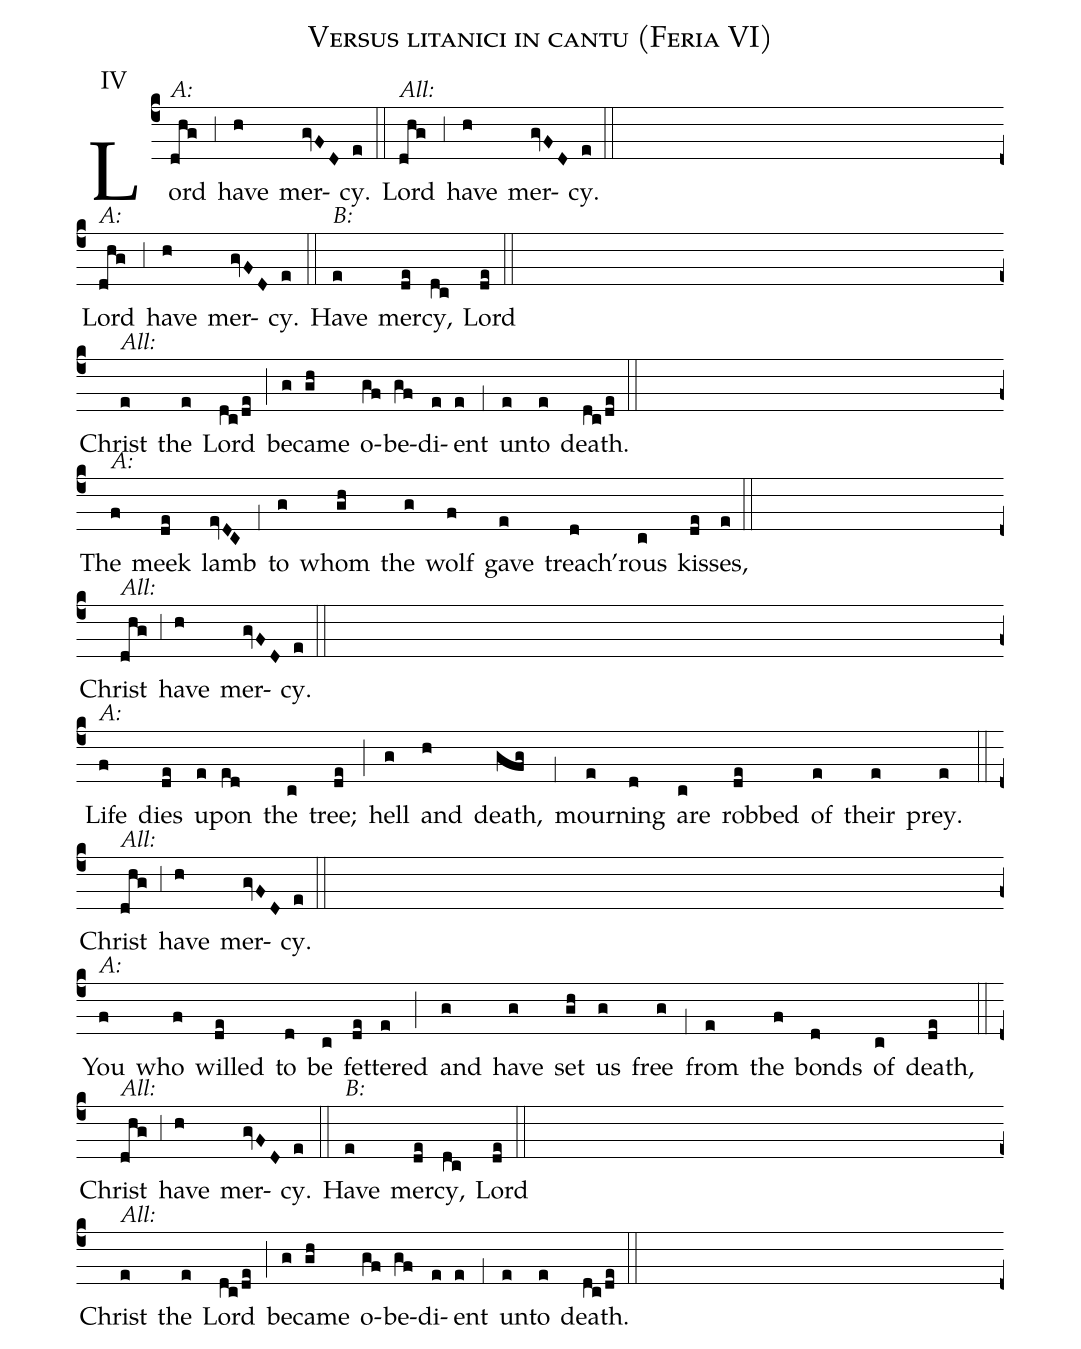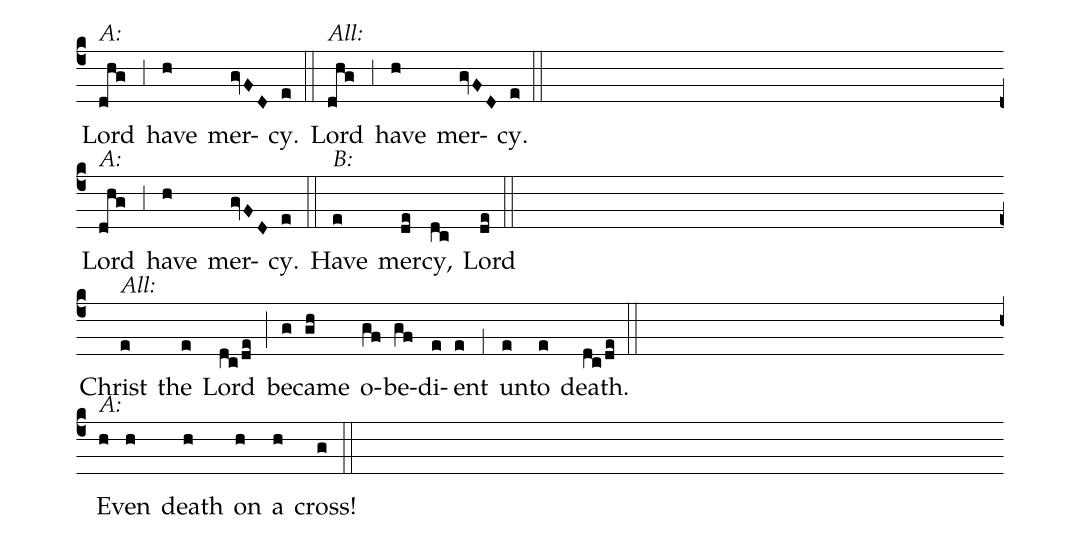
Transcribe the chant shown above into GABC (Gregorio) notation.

name:Versus litanici in cantu (Feria VI);
office-part:Varia;
mode:4;
annotation:IV;
%%
initial-style: 1;
centering-scheme: english;
%%
(c4)Lord<alt>A:</alt>(dhg) (;3) have(h) mer(gvFD)cy.(e) (::)

Lord<alt>All:</alt>(dhg) (;3) have(h) mer(gvFD)cy.(e) (::) (Z)

Lord<alt>A:</alt>(dhg) (;3) have(h) mer(gvFD)cy.(e) (::)

Have<alt>B:</alt>(e) mer(de)cy,(dc) Lord(de) (::) (Z)

Christ<alt>All:</alt>(e) the(e) Lord(dc/de) (;) be(g)came(gh) o(gf)be(gf)di(e)ent(e) (,1) un(e)to(e) death.(dc/de) (::) (Z)

The<alt>A:</alt>(f) meek(de) lamb(evDC) (,1) to(g) whom(gh) the(g) wolf(f) gave(e) treach'(d)rous(c) kiss(de)es,(e) (::) (Z)

Christ<alt>All:</alt>(dhg) (;3) have(h) mer(gvFD)cy.(e) (::) (Z)

Life<alt>A:</alt>(f) dies(de) u(e)pon(ed) the(c) tree;(de) (;) hell(g) and(h) death,(gfg) (,1) mourn(e)ing(d) are(c) robbed(de) of(e) their(e) prey.(e) (::)

Christ<alt>All:</alt>(dhg) (;3) have(h) mer(gvFD)cy.(e) (::) (Z)

You<alt>A:</alt>(f) who(f) willed(de) to(d) be(c) fet(de)tered(e) (;) and(g) have(g) set(gh) us(g) free(g) (,1) from(e) the(f) bonds(d) of(c) death,(de) (::)

Christ<alt>All:</alt>(dhg) (;3) have(h) mer(gvFD)cy.(e) (::)

Have<alt>B:</alt>(e) mer(de)cy,(dc) Lord(de) (::) (Z)

Christ<alt>All:</alt>(e) the(e) Lord(dc/de) (;) be(g)came(gh) o(gf)be(gf)di(e)ent(e) (,1) un(e)to(e) death.(dc/de) (::) (Z)

Lord<alt>A:</alt>(dhg) (;3) have(h) mer(gvFD)cy.(e) (::)

Lord<alt>All:</alt>(dhg) (;3) have(h) mer(gvFD)cy.(e) (::) (Z)

Lord<alt>A:</alt>(dhg) (;3) have(h) mer(gvFD)cy.(e) (::)

Have<alt>B:</alt>(e) mer(de)cy,(dc) Lord(de) (::) (Z)

Christ<alt>All:</alt>(e) the(e) Lord(dc/de) (;) be(g)came(gh) o(gf)be(gf)di(e)ent(e) (,1) un(e)to(e) death.(dc/de) (::) (Z)

E<alt>A:</alt>(h)ven(h) death(h) on(h) a(h) cross!(g) (::)
